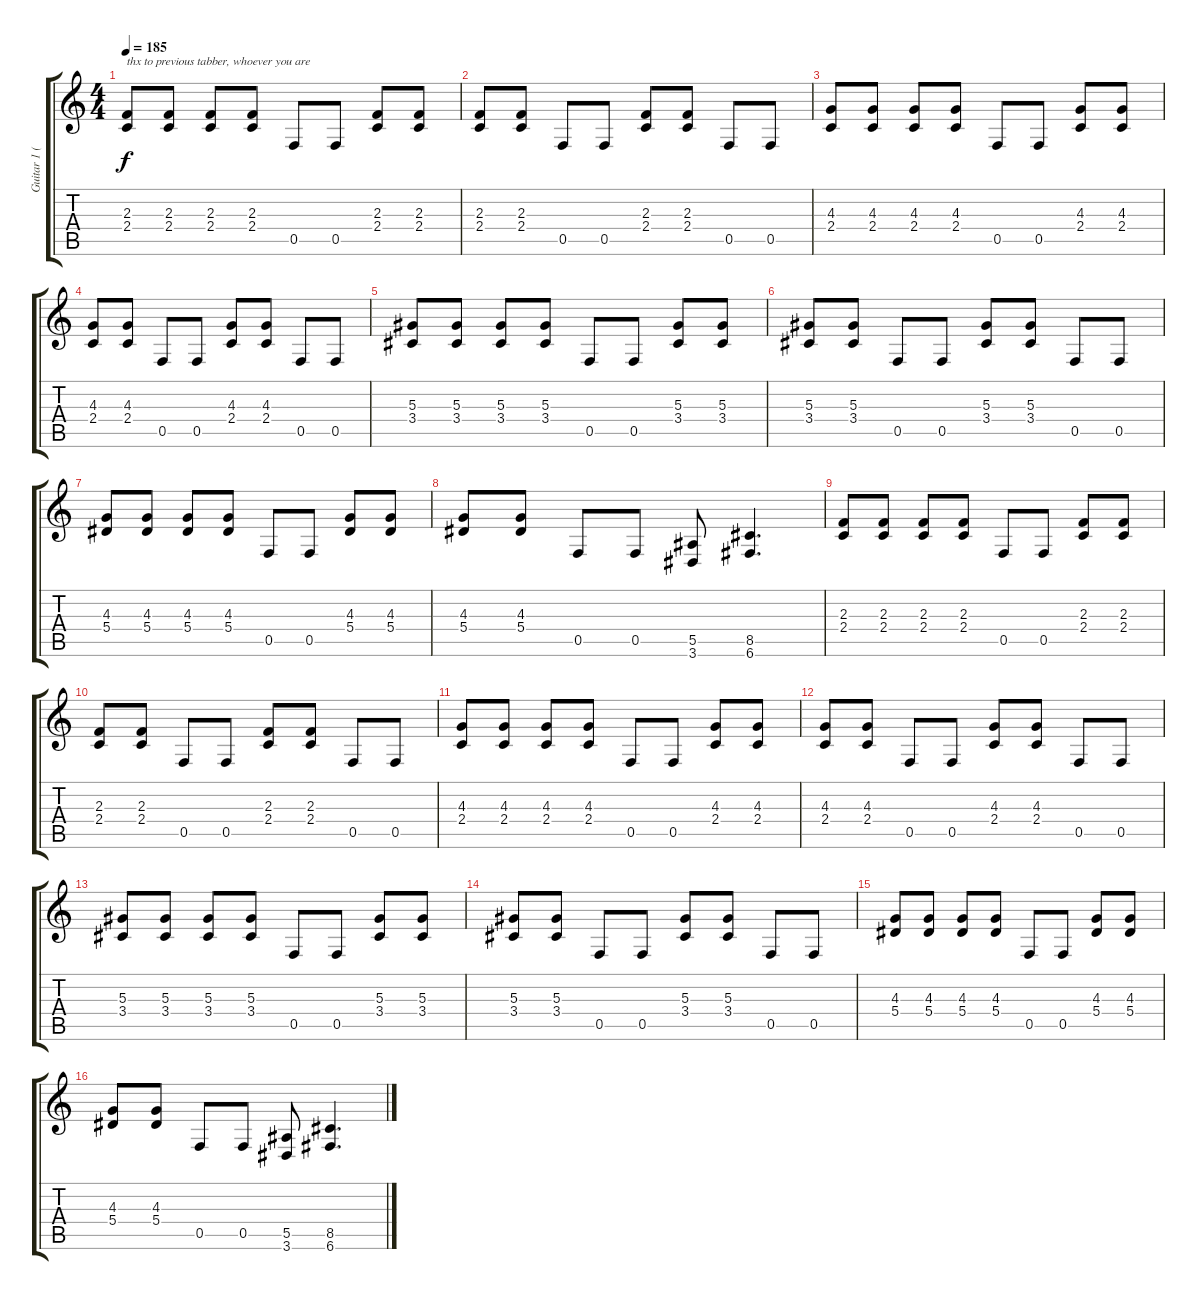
\track ("Guitar 1 (Lead)" "Guitar 1 (") {instrument distortionguitar}
\staff {score tabs}
\tuning (C4 G3 Eb3 Bb2 F2 C2) {hide}
\ts (4 4)
\tempo 185
\clef g2
\ks c
(2.3 2.4).8{txt "thx to previous tabber, whoever you are" dy f instrument distortionguitar} (2.3 2.4).8 (2.3 2.4).8 (2.3 2.4).8 0.5.8 0.5.8 (2.3 2.4).8 (2.3 2.4).8 |
(2.3 2.4).8 (2.3 2.4).8 0.5.8 0.5.8 (2.3 2.4).8 (2.3 2.4).8 0.5.8 0.5.8 |
(4.3 2.4).8 (4.3 2.4).8 (4.3 2.4).8 (4.3 2.4).8 0.5.8 0.5.8 (4.3 2.4).8 (4.3 2.4).8 |
(4.3 2.4).8 (4.3 2.4).8 0.5.8 0.5.8 (4.3 2.4).8 (4.3 2.4).8 0.5.8 0.5.8 |
(5.3 3.4).8 (5.3 3.4).8 (5.3 3.4).8 (5.3 3.4).8 0.5.8 0.5.8 (5.3 3.4).8 (5.3 3.4).8 |
(5.3 3.4).8 (5.3 3.4).8 0.5.8 0.5.8 (5.3 3.4).8 (5.3 3.4).8 0.5.8 0.5.8 |
(4.3 5.4).8 (4.3 5.4).8 (4.3 5.4).8 (4.3 5.4).8 0.5.8 0.5.8 (4.3 5.4).8 (4.3 5.4).8 |
(4.3 5.4).8 (4.3 5.4).8 0.5.8 0.5.8 (5.5 3.6).8 (8.5 6.6).4{d} |
(2.3 2.4).8 (2.3 2.4).8 (2.3 2.4).8 (2.3 2.4).8 0.5.8 0.5.8 (2.3 2.4).8 (2.3 2.4).8 |
(2.3 2.4).8 (2.3 2.4).8 0.5.8 0.5.8 (2.3 2.4).8 (2.3 2.4).8 0.5.8 0.5.8 |
(4.3 2.4).8 (4.3 2.4).8 (4.3 2.4).8 (4.3 2.4).8 0.5.8 0.5.8 (4.3 2.4).8 (4.3 2.4).8 |
(4.3 2.4).8 (4.3 2.4).8 0.5.8 0.5.8 (4.3 2.4).8 (4.3 2.4).8 0.5.8 0.5.8 |
(5.3 3.4).8 (5.3 3.4).8 (5.3 3.4).8 (5.3 3.4).8 0.5.8 0.5.8 (5.3 3.4).8 (5.3 3.4).8 |
(5.3 3.4).8 (5.3 3.4).8 0.5.8 0.5.8 (5.3 3.4).8 (5.3 3.4).8 0.5.8 0.5.8 |
(4.3 5.4).8 (4.3 5.4).8 (4.3 5.4).8 (4.3 5.4).8 0.5.8 0.5.8 (4.3 5.4).8 (4.3 5.4).8 |
(4.3 5.4).8 (4.3 5.4).8 0.5.8 0.5.8 (5.5 3.6).8 (8.5 6.6).4{d}
